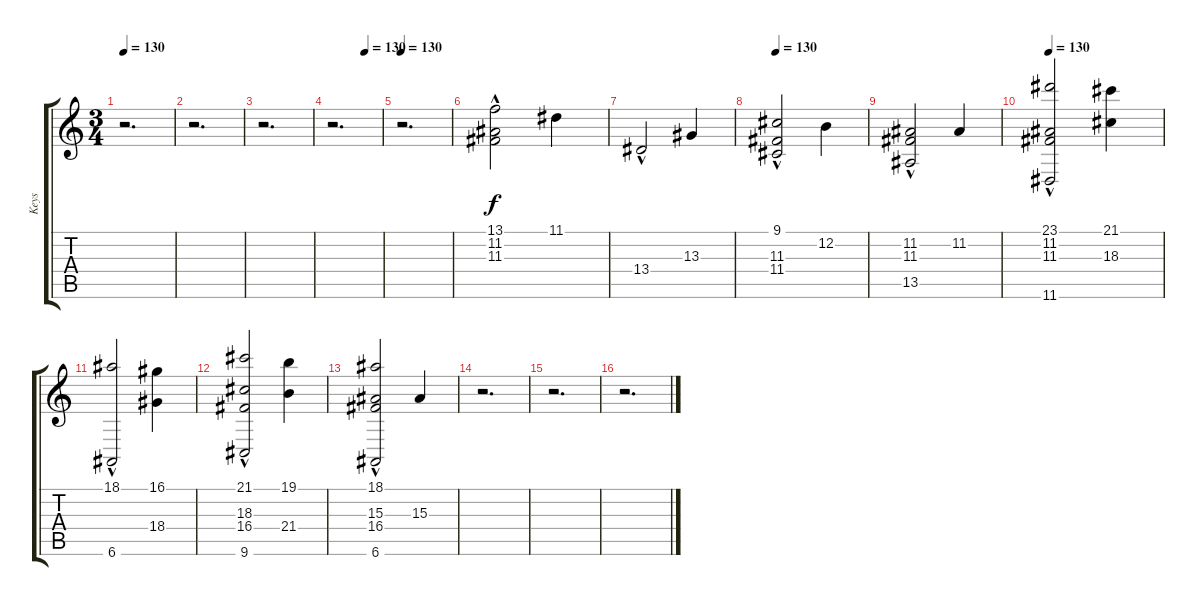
\track ("Keys" "Keys") {instrument stringensemble1}
\staff {score tabs}
\tuning (E4 B3 G3 D3 A2 E2) {hide}
\ts (3 4)
\tempo 130
\clef g2
\ks c
r.2{d dy f} |
r.2{d} |
r.2{d} |
\tempo (130 0.6666666666666666)
r.2{d} |
\tempo 130
r.2{d} |
(13.1{hac} 11.2 11.3).2 11.1.4 |
13.4{hac}.2 13.3.4 |
\tempo 130
(9.1{hac} 11.3{hac} 11.4{hac}).2 12.2.4 |
(11.2 11.3{hac} 13.5{hac}).2 11.2.4 |
\tempo 130
(23.1{hac} 11.2 11.3 11.6{hac}).2 (21.1 18.3).4 |
(18.1{hac} 6.6{hac}).2 (16.1 18.4).4 |
(21.1{hac} 18.3{hac} 16.4{hac} 9.6{hac}).2 (19.1 21.4).4 |
(18.1{hac} 15.3 16.4{hac} 6.6{hac}).2 15.3.4 |
r.2{d} |
r.2{d} |
r.2{d}
